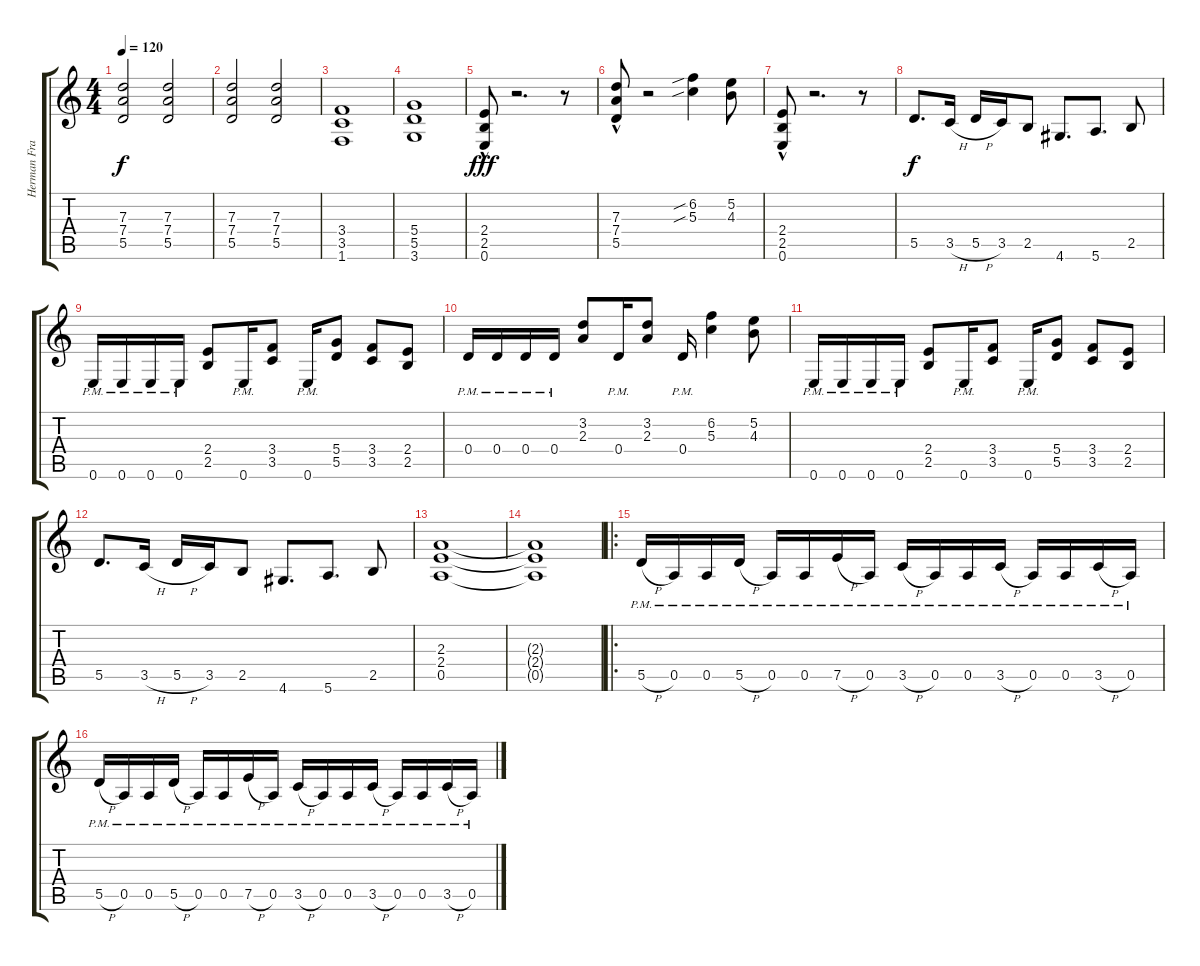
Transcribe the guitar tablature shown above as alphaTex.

\track ("Herman Frank" "Herman Fra") {instrument distortionguitar}
\staff {score tabs}
\tuning (E4 B3 G3 D3 A2 E2) {hide}
\ts (4 4)
\tempo 120
\clef g2
\ks c
(7.3 7.4 5.5).2{dy f} (7.3 7.4 5.5).2 |
(7.3 7.4 5.5).2 (7.3 7.4 5.5).2 |
(3.4 3.5 1.6).1 |
(5.4 5.5 3.6).1 |
(2.4 2.5{hac} 0.6).8{dy fff} r.2{d} r.8 |
(7.3 7.4 5.5{hac}).8 r.2 (6.2{sib} 5.3{sib}).4 (5.2 4.3).8 |
(2.4 2.5{hac} 0.6).8 r.2{d} r.8 |
5.5.8{d dy f} 3.5{h}.16 5.5{h}.16 3.5.16 2.5.8 4.6.8{d} 5.6.8{d} 2.5.8 |
0.6{pm}.16 0.6{pm}.16 0.6{pm}.16 0.6{pm}.16 (2.4 2.5).8 0.6{pm}.16 (3.4 3.5).8 0.6{pm}.16 (5.4 5.5).8 (3.4 3.5).8 (2.4 2.5).8 |
0.4{pm}.16 0.4{pm}.16 0.4{pm}.16 0.4{pm}.16 (3.2 2.3).8 0.4{pm}.16 (3.2 2.3).8 0.4{pm}.16 (6.2 5.3).4 (5.2 4.3).8 |
0.6{pm}.16 0.6{pm}.16 0.6{pm}.16 0.6{pm}.16 (2.4 2.5).8 0.6{pm}.16 (3.4 3.5).8 0.6{pm}.16 (5.4 5.5).8 (3.4 3.5).8 (2.4 2.5).8 |
5.5.8{d} 3.5{h}.16 5.5{h}.16 3.5.16 2.5.8 4.6.8{d} 5.6.8{d} 2.5.8 |
(2.3 2.4 0.5).1 |
(2.3{t} 2.4{t} 0.5{t}).1 |
\ro
5.5{h pm}.16 0.5{pm}.16 0.5{pm}.16 5.5{h pm}.16 0.5{pm}.16 0.5{pm}.16 7.5{h pm}.16 0.5{pm}.16 3.5{h pm}.16 0.5{pm}.16 0.5{pm}.16 3.5{h pm}.16 0.5{pm}.16 0.5{pm}.16 3.5{h pm}.16 0.5{pm}.16 |
5.5{h pm}.16 0.5{pm}.16 0.5{pm}.16 5.5{h pm}.16 0.5{pm}.16 0.5{pm}.16 7.5{h pm}.16 0.5{pm}.16 3.5{h pm}.16 0.5{pm}.16 0.5{pm}.16 3.5{h pm}.16 0.5{pm}.16 0.5{pm}.16 3.5{h pm}.16 0.5{pm}.16
